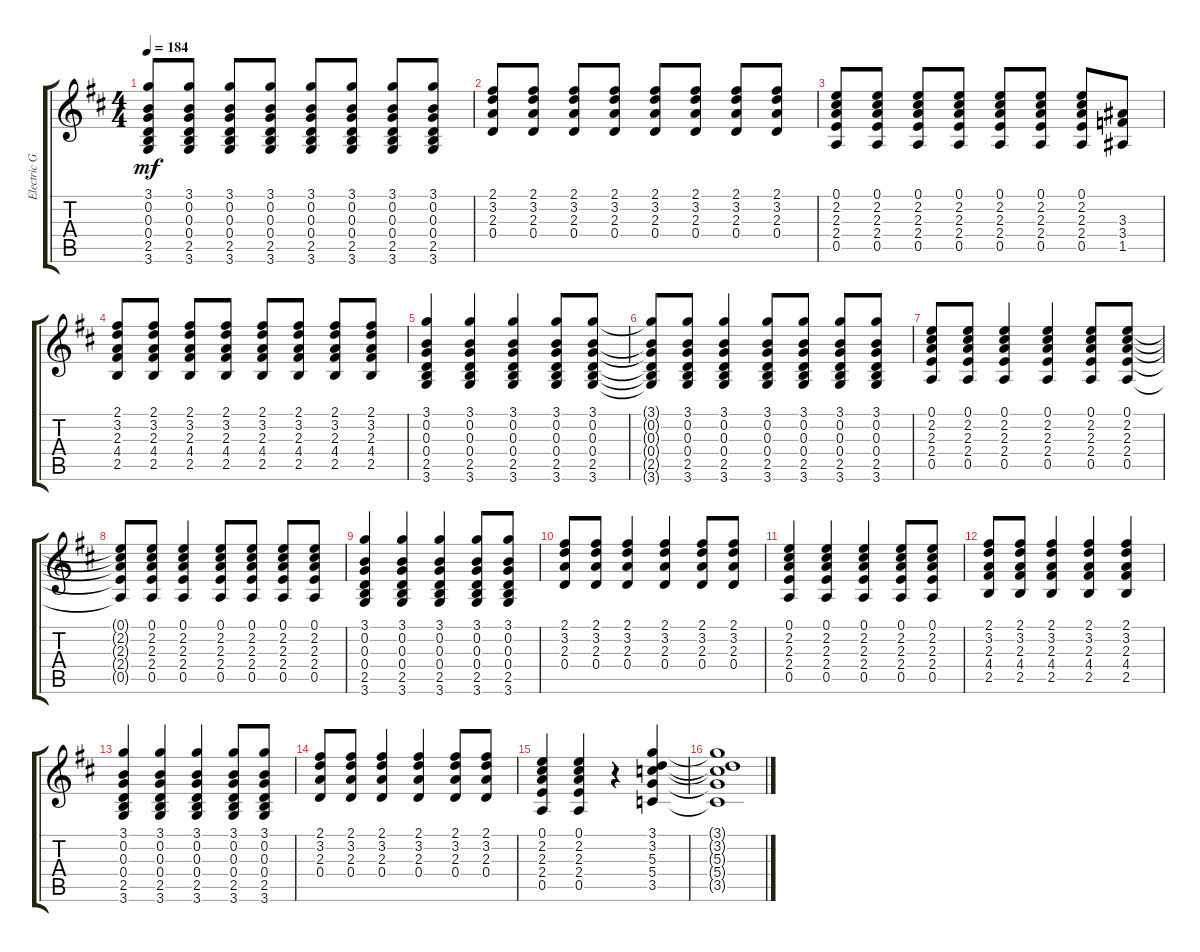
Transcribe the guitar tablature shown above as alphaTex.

\track ("Electric Guitar" "Electric G") {instrument electricguitarclean}
\staff {score tabs}
\tuning (E4 B3 G3 D3 A2 E2) {hide}
\ts (4 4)
\tempo 184
\clef g2
\ks d
(3.1 0.2 0.3 0.4 2.5 3.6).8{dy mf} (3.1 0.2 0.3 0.4 2.5 3.6).8 (3.1 0.2 0.3 0.4 2.5 3.6).8 (3.1 0.2 0.3 0.4 2.5 3.6).8 (3.1 0.2 0.3 0.4 2.5 3.6).8 (3.1 0.2 0.3 0.4 2.5 3.6).8 (3.1 0.2 0.3 0.4 2.5 3.6).8 (3.1 0.2 0.3 0.4 2.5 3.6).8 |
(2.1 3.2 2.3 0.4).8 (2.1 3.2 2.3 0.4).8 (2.1 3.2 2.3 0.4).8 (2.1 3.2 2.3 0.4).8 (2.1 3.2 2.3 0.4).8 (2.1 3.2 2.3 0.4).8 (2.1 3.2 2.3 0.4).8 (2.1 3.2 2.3 0.4).8 |
(0.1 2.2 2.3 2.4 0.5).8 (0.1 2.2 2.3 2.4 0.5).8 (0.1 2.2 2.3 2.4 0.5).8 (0.1 2.2 2.3 2.4 0.5).8 (0.1 2.2 2.3 2.4 0.5).8 (0.1 2.2 2.3 2.4 0.5).8 (0.1 2.2 2.3 2.4 0.5).8 (3.3 3.4 1.5).8 |
(2.1 3.2 2.3 4.4 2.5).8 (2.1 3.2 2.3 4.4 2.5).8 (2.1 3.2 2.3 4.4 2.5).8 (2.1 3.2 2.3 4.4 2.5).8 (2.1 3.2 2.3 4.4 2.5).8 (2.1 3.2 2.3 4.4 2.5).8 (2.1 3.2 2.3 4.4 2.5).8 (2.1 3.2 2.3 4.4 2.5).8 |
(3.1 0.2 0.3 0.4 2.5 3.6).4 (3.1 0.2 0.3 0.4 2.5 3.6).4 (3.1 0.2 0.3 0.4 2.5 3.6).4 (3.1 0.2 0.3 0.4 2.5 3.6).8 (3.1 0.2 0.3 0.4 2.5 3.6).8 |
(3.1{t} 0.2{t} 0.3{t} 0.4{t} 2.5{t} 3.6{t}).8 (3.1 0.2 0.3 0.4 2.5 3.6).8 (3.1 0.2 0.3 0.4 2.5 3.6).4 (3.1 0.2 0.3 0.4 2.5 3.6).8 (3.1 0.2 0.3 0.4 2.5 3.6).8 (3.1 0.2 0.3 0.4 2.5 3.6).8 (3.1 0.2 0.3 0.4 2.5 3.6).8 |
(0.1 2.2 2.3 2.4 0.5).8 (0.1 2.2 2.3 2.4 0.5).8 (0.1 2.2 2.3 2.4 0.5).4 (0.1 2.2 2.3 2.4 0.5).4 (0.1 2.2 2.3 2.4 0.5).8 (0.1 2.2 2.3 2.4 0.5).8 |
(0.1{t} 2.2{t} 2.3{t} 2.4{t} 0.5{t}).8 (0.1 2.2 2.3 2.4 0.5).8 (0.1 2.2 2.3 2.4 0.5).4 (0.1 2.2 2.3 2.4 0.5).8 (0.1 2.2 2.3 2.4 0.5).8 (0.1 2.2 2.3 2.4 0.5).8 (0.1 2.2 2.3 2.4 0.5).8 |
(3.1 0.2 0.3 0.4 2.5 3.6).4 (3.1 0.2 0.3 0.4 2.5 3.6).4 (3.1 0.2 0.3 0.4 2.5 3.6).4 (3.1 0.2 0.3 0.4 2.5 3.6).8 (3.1 0.2 0.3 0.4 2.5 3.6).8 |
(2.1 3.2 2.3 0.4).8 (2.1 3.2 2.3 0.4).8 (2.1 3.2 2.3 0.4).4 (2.1 3.2 2.3 0.4).4 (2.1 3.2 2.3 0.4).8 (2.1 3.2 2.3 0.4).8 |
(0.1 2.2 2.3 2.4 0.5).4 (0.1 2.2 2.3 2.4 0.5).4 (0.1 2.2 2.3 2.4 0.5).4 (0.1 2.2 2.3 2.4 0.5).8 (0.1 2.2 2.3 2.4 0.5).8 |
(2.1 3.2 2.3 4.4 2.5).8 (2.1 3.2 2.3 4.4 2.5).8 (2.1 3.2 2.3 4.4 2.5).4 (2.1 3.2 2.3 4.4 2.5).4 (2.1 3.2 2.3 4.4 2.5).4 |
(3.1 0.2 0.3 0.4 2.5 3.6).4 (3.1 0.2 0.3 0.4 2.5 3.6).4 (3.1 0.2 0.3 0.4 2.5 3.6).4 (3.1 0.2 0.3 0.4 2.5 3.6).8 (3.1 0.2 0.3 0.4 2.5 3.6).8 |
(2.1 3.2 2.3 0.4).8 (2.1 3.2 2.3 0.4).8 (2.1 3.2 2.3 0.4).4 (2.1 3.2 2.3 0.4).4 (2.1 3.2 2.3 0.4).8 (2.1 3.2 2.3 0.4).8 |
(0.1 2.2 2.3 2.4 0.5).4 (0.1 2.2 2.3 2.4 0.5).4 r.4 (3.1 3.2 5.3 5.4 3.5).4 |
(3.1{t} 3.2{t} 5.3{t} 5.4{t} 3.5{t}).1
